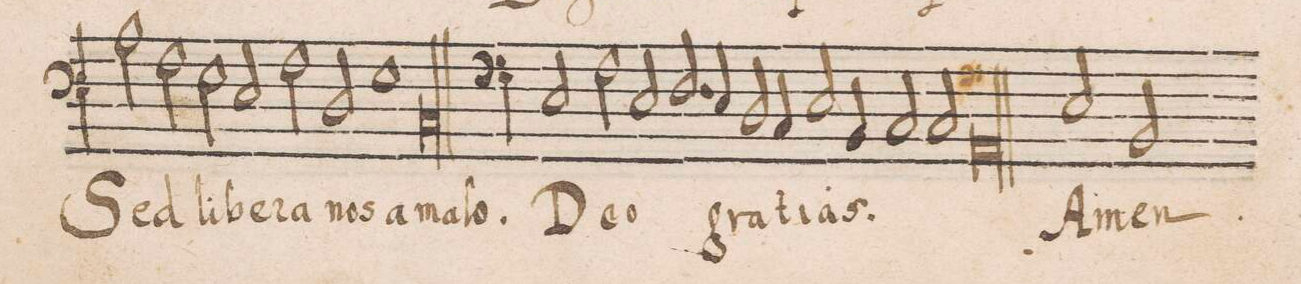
**kern	**text
*I"BASSVS	*
*clefF3	*
*k[]	*
*met(C)	*
*M2/1	*
2c\	Sed
2A\	li-
2G\	-be-
2E/	-ra
=18	=18
2A\	nos
2D/	a
1G	ma-
=19	=19
0C	-lo.
*clefF4	*
=20||	=20||
2C/	De-
2F\	.
2C/	-o
2.D/	.
=21	=21
4C/	.
2BB/	gra-
4AA/	-ti-
2C/	-as.
4GG/	.
=22	=22
2AA/	.
2AA/	.
1EE	.
=23||	=23||
2C/	A-
2GG/	-men.
==	==
*-	*-
